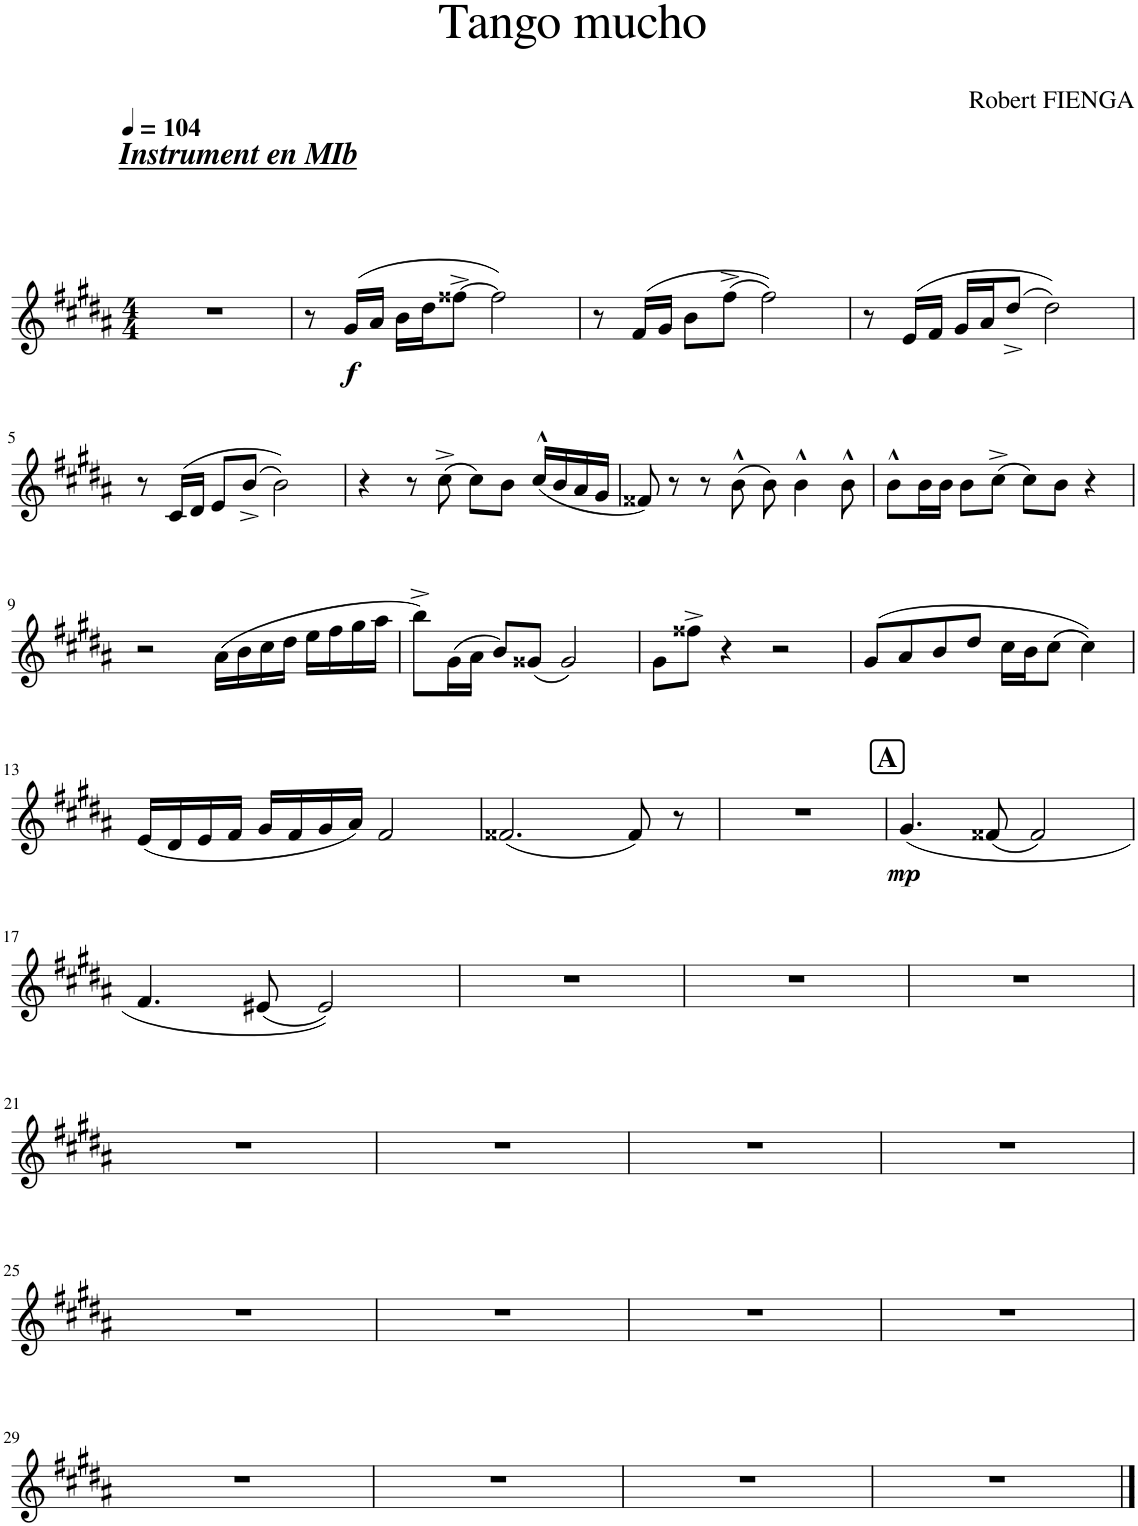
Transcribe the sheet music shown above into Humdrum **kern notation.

**kern	**dynam
*part1	*part1
*staff1	*staff1
*I"Saxophone Alto	*
*I'Sax. A.	*
*clefG2	*
*ITrd5c9	*
*k[f#c#g#d#a#]	*
*M4/4	*
*MM104	*
=1	=1
!LO:TX:a:Bi:t=Instrument en MIb	!
1r	.
=2	=2
8r	.
!	!LO:DY:b
(16g#/LL	f
16a#/JJ	.
16b\LL	.
16dd#\J	.
[8ff##X^\J	.
2ff##\])	.
=3	=3
8r	.
(16f#/LL	.
16g#/JJ	.
8b\L	.
(8ff#^\J	.
2ff#\))	.
=4	=4
8r	.
(16e/LL	.
16f#/JJ	.
16g#/LL	.
16a#/J	.
(8dd#^/J	.
2dd#\))	.
!!LO:LB:g=z
=5	=5
8r	.
(16c#/LL	.
16d#/JJ	.
8e/L	.
(8b^/J	.
2b\))	.
=6	=6
4r	.
8r	.
(8cc#^\	.
8cc#\L)	.
8b\J	.
(16cc#^^/LL	.
16b/	.
16a#/	.
16g#/JJ	.
=7	=7
8f##X/)	.
8r	.
8r	.
(8b^^\	.
8b\)	.
4b^^\	.
8b^^\	.
=8	=8
8b^^\L	.
16b\L	.
16b\JJ	.
8b\L	.
(8cc#^\J	.
8cc#\L)	.
8b\J	.
4r	.
!!LO:LB:g=z
=9	=9
2r	.
(16a#\LL	.
16b\	.
16cc#\	.
16dd#\JJ	.
16ee\LL	.
16ff#\	.
16gg#\	.
16aa#\JJ	.
=10	=10
8bb^\L)	.
(16g#\L	.
16a#\JJ	.
8b/L)	.
(8g##X/J	.
2g##/)	.
=11	=11
8g#\L	.
8ff##X^\J	.
4r	.
2r	.
=12	=12
(8g#/L	.
8a#/	.
8b/	.
8dd#/J	.
16cc#\LL	.
16b\J	.
(8cc#\J	.
4cc#\))	.
!!LO:LB:g=z
=13	=13
(16e/LL	.
16d#/	.
16e/	.
16f#/JJ	.
16g#/LL	.
16f#/	.
16g#/	.
16a#/JJ)	.
2f#/	.
=14	=14
(2.f##X/	.
8f##/)	.
8r	.
=15	=15
1r	.
!!LO:REH:place=s1:a:B:cj:fs=14:t=A
=16	=16
!	!LO:DY:b
(4.g#/	mp
(8f##X/	.
2f##/)	.
!!LO:LB:g=z
=17	=17
4.f#/	.
(8e#X/	.
2e#/))	.
=18	=18
1r	.
=19	=19
1r	.
=20	=20
1r	.
!!LO:LB:g=z
=21	=21
1r	.
=22	=22
1r	.
=23	=23
1r	.
=24	=24
1r	.
!!LO:LB:g=z
=25	=25
1r	.
=26	=26
1r	.
=27	=27
1r	.
=28	=28
1r	.
!!LO:LB:g=z
=29	=29
1r	.
=30	=30
1r	.
=31	=31
1r	.
=32	=32
1r	.
==	==
*-	*-
